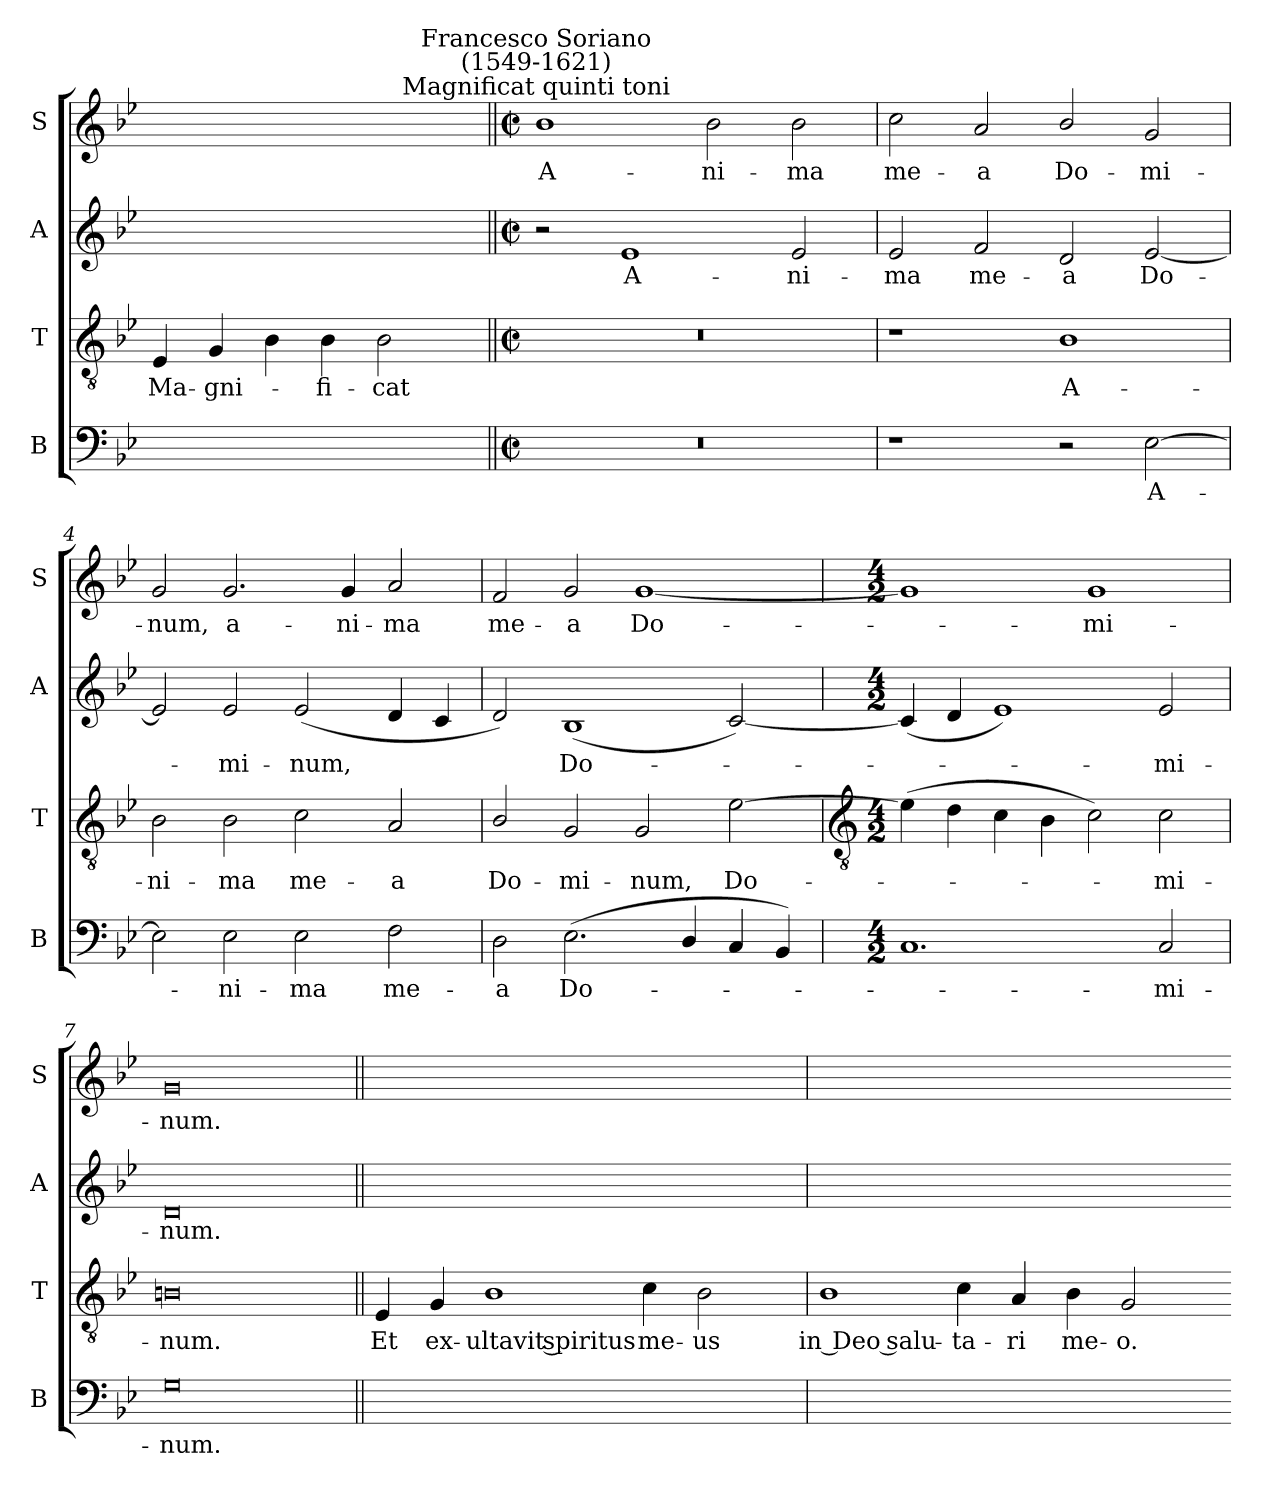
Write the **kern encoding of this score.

**kern	**text	**kern	**text	**kern	**text	**kern	**text
*part4	*part4	*part3	*part3	*part2	*part2	*part1	*part1
*staff4	*staff4	*staff3	*staff3	*staff2	*staff2	*staff1	*staff1
*I"B	*	*I"T	*	*I"A	*	*I"S	*
*I'B	*	*I'T	*	*I'A	*	*I'S	*
*clefF4	*	*clefGv2	*	*clefG2	*	*clefG2	*
*k[b-e-]	*	*k[b-e-]	*	*k[b-e-]	*	*k[b-e-]	*
*B-:	*	*B-:	*	*B-:	*	*B-:	*
=1	=1	=1	=1	=1	=1	=1	=1
!	!	!	!LO:LY:b	!	!	!	!
1.ryy	.	4E-	Ma-	1ryy	.	1.ryy	.
!	!	!	!LO:LY:b	!	!	!	!
.	.	4G	-gni-	.	.	.	.
.	.	4B-	.	.	.	.	.
!	!	!	!LO:LY:b	!	!	!	!
.	.	4B-	fi-	.	.	.	.
!	!	!	!LO:LY:b	!	!	!	!
.	.	2B-	-cat	4ryy	.	.	.
.	.	.	.	4ryy	.	.	.
=2||	=2||	=2||	=2||	=2||	=2||	=2||	=2||
*M4/2	*	*M4/2	*	*M4/2	*	*M4/2	*
*met(c|)	*	*met(c|)	*	*met(c|)	*	*met(c|)	*
!	!	!	!	!	!	!LO:TX:a:cj:t=Magnificat quinti toni	!
!	!	!	!	!	!	!LO:TX:a:cj:t=Francesco Soriano\n(1549-1621)	!
!	!	!	!	!	!	!	!LO:LY:b
0r	.	0r	.	2r	.	1b-	A-
!	!	!	!	!	!LO:LY:b	!	!
.	.	.	.	1e-	A-	.	.
!	!	!	!	!	!	!	!LO:LY:b
.	.	.	.	.	.	2b-	-ni-
!	!	!	!	!	!LO:LY:b	!	!LO:LY:b
.	.	.	.	2e-	-ni-	2b-	-ma
=3	=3	=3	=3	=3	=3	=3	=3
!	!	!	!	!	!LO:LY:b	!	!LO:LY:b
1r	.	1r	.	2e-	-ma	2cc	me-
!	!	!	!	!	!LO:LY:b	!	!LO:LY:b
.	.	.	.	2f	me-	2a	-a
!	!	!	!LO:LY:b	!	!LO:LY:b	!	!LO:LY:b
2r	.	1B-	A-	2d	-a	2b-/	Do-
!	!LO:LY:b	!	!	!	!LO:LY:b	!	!LO:LY:b
[2E-	A-	.	.	[2e-	Do-	2g	-mi-
=4	=4	=4	=4	=4	=4	=4	=4
!	!	!	!LO:LY:b	!	!	!	!LO:LY:b
2E-]	.	2B-	-ni-	2e-]	.	2g	-num,
!	!LO:LY:b	!	!LO:LY:b	!	!LO:LY:b	!	!LO:LY:b
2E-	ni-	2B-	-ma	2e-	mi-	2.g	a-
!	!LO:LY:b	!	!LO:LY:b	!	!LO:LY:b	!	!
2E-	-ma	2c	me-	(<2e-	-num,	.	.
!	!	!	!	!	!	!	!LO:LY:b
.	.	.	.	.	.	4g	-ni-
!	!LO:LY:b	!	!LO:LY:b	!	!	!	!LO:LY:b
2F	me-	2A	-a	4d	.	2a/	-ma
.	.	.	.	4c	.	.	.
=5	=5	=5	=5	=5	=5	=5	=5
!	!LO:LY:b	!	!LO:LY:b	!	!	!	!LO:LY:b
2D	-a	2B-/	Do-	2d)	.	2f	me-
!	!LO:LY:b	!	!LO:LY:b	!	!LO:LY:b	!	!LO:LY:b
(<2.E-	Do-	2G	-mi-	(<1B-	Do-	2g	-a
!	!	!	!LO:LY:b	!	!	!	!LO:LY:b
.	.	2G	-num,	.	.	[1g	Do-
4D/	.	.	.	.	.	.	.
!	!	!	!LO:LY:b	!	!	!	!
4C/	.	[2e-	Do-	[2c)	.	.	.
4BB-/)	.	.	.	.	.	.	.
!!LO:LB:g=z
=6	=6	=6	=6	=6	=6	=6	=6
*	*	*clefGv2	*	*	*	*	*
*M4/2	*	*M4/2	*	*M4/2	*	*M4/2	*
1.C	.	(>4e-]	.	(<4c]	.	1g]	.
.	.	4d	.	4d	.	.	.
.	.	4c	.	1e-)	.	.	.
.	.	4B-	.	.	.	.	.
!	!	!	!	!	!	!	!LO:LY:b
.	.	2c)	.	.	.	1g	mi-
!	!LO:LY:b	!	!LO:LY:b	!	!LO:LY:b	!	!
2C	mi-	2c	mi-	2e-	mi-	.	.
=7	=7	=7	=7	=7	=7	=7	=7
!	!LO:LY:b	!	!LO:LY:b	!	!LO:LY:b	!	!LO:LY:b
0G	-num.	0Bn	-num.	0d	-num.	0g	-num.
=8||	=8||	=8||	=8||	=8||	=8||	=8||	=8||
!	!	!	!LO:LY:b	!	!	!	!
0ryy	.	4E-	Et	0ryy	.	0ryy	.
!	!	!	!LO:LY:b	!	!	!	!
.	.	4G	ex-	.	.	.	.
!	!	!	!LO:LY:b	!	!	!	!
.	.	1B-	-ultavit spiritus	.	.	.	.
!	!	!	!LO:LY:b	!	!	!	!
.	.	4c	me-	.	.	.	.
!	!	!	!LO:LY:b	!	!	!	!
.	.	2B-	-us	.	.	.	.
4ryy	.	.	.	4ryy	.	4ryy	.
=9	=9	=9	=9	=9	=9	=9	=9
!	!	!	!LO:LY:b	!	!	!	!
0ryy	.	1B-	in Deo salu-	0ryy	.	0ryy	.
!	!	!	!LO:LY:b	!	!	!	!
.	.	4c	-ta-	.	.	.	.
!	!	!	!LO:LY:b	!	!	!	!
.	.	4A	-ri	.	.	.	.
!	!	!	!LO:LY:b	!	!	!	!
.	.	4B-	me-	.	.	.	.
!	!	!	!LO:LY:b	!	!	!	!
.	.	2G	-o.	.	.	.	.
4ryy	.	.	.	4ryy	.	4ryy	.
=-	=-	=-	=-	=-	=-	=-	=-
*-	*-	*-	*-	*-	*-	*-	*-
